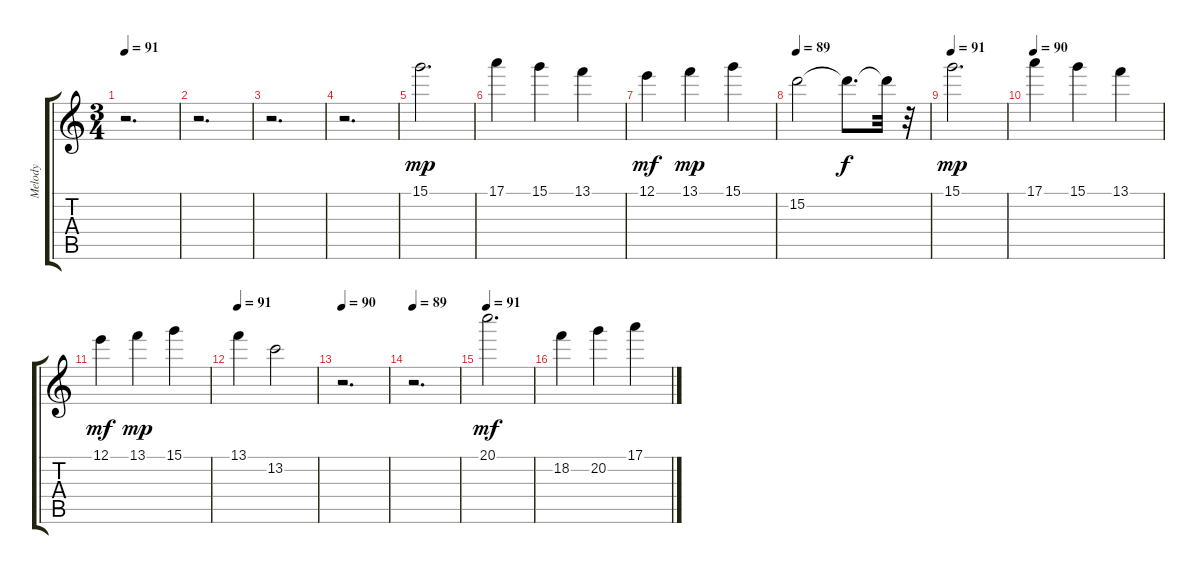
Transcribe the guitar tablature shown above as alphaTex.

\track ("Melody" "Melody") {instrument distortionguitar}
\staff {score tabs}
\tuning (E4 B3 G3 D3 A2 E2) {hide}
\ts (3 4)
\tempo 91
\clef g2
\ks c
r.2{d dy mp instrument distortionguitar} |
r.2{d} |
r.2{d} |
r.2{d} |
15.1.2{d} |
17.1.4 15.1.4 13.1.4 |
12.1.4{dy mf} 13.1.4{dy mp} 15.1.4 |
\tempo 89
15.2.2 15.2{t}.8{d dy f} 15.2{t}.32 r.32 |
\tempo 91
15.1.2{d dy mp} |
\tempo 90
17.1.4 15.1.4 13.1.4 |
12.1.4{dy mf} 13.1.4{dy mp} 15.1.4 |
\tempo 91
13.1.4 13.2.2 |
\tempo 90
r.2{d} |
\tempo 89
r.2{d} |
\tempo 91
20.1.2{d dy mf} |
18.2.4 20.2.4 17.1.4
